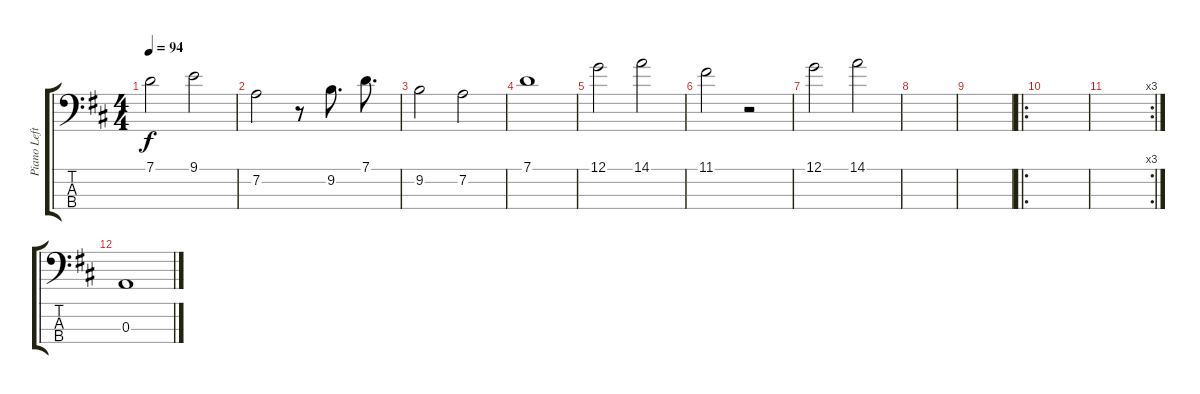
\track ("Piano LeftHand" "Piano Left") {instrument electricbassfinger}
\staff {score tabs}
\tuning (G2 D2 A1 E1) {hide}
\ts (4 4)
\tempo 94
\clef f4
\ks d
7.1.2{dy f} 9.1.2 |
7.2.2 r.8 9.2.8{d} 7.1.8{d} |
9.2.2 7.2.2 |
7.1.1 |
12.1.2 14.1.2 |
11.1.2 r.2 |
12.1.2 14.1.2 |
|
|
\ro
|
\rc 3
|
0.3.1
